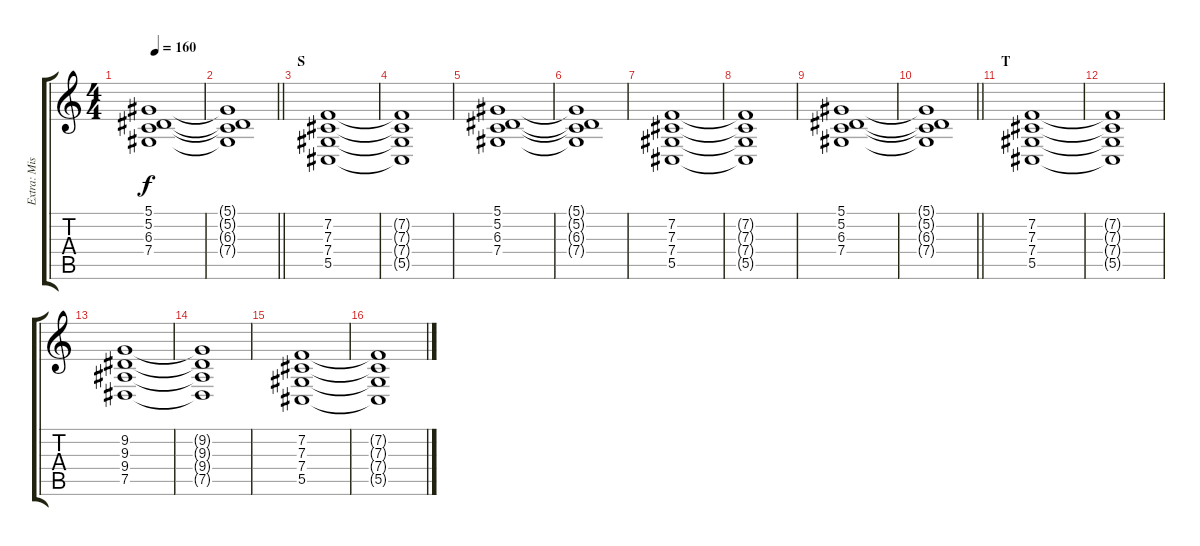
\track ("Extra: Misc" "Extra: Mis") {instrument pad4choir}
\staff {score tabs}
\tuning (Eb4 Bb3 Gb3 Db3 Ab2 Eb2) {hide}
\ts (4 4)
\tempo 160
\clef g2
\ks c
(5.1 5.2 6.3 7.4).1{dy f} |
\barLineRight lightlight
(5.1{t} 5.2{t} 6.3{t} 7.4{t}).1 |
\section ("" "S")
(7.2 7.3 7.4 5.5).1 |
(7.2{t} 7.3{t} 7.4{t} 5.5{t}).1 |
(5.1 5.2 6.3 7.4).1 |
(5.1{t} 5.2{t} 6.3{t} 7.4{t}).1 |
(7.2 7.3 7.4 5.5).1 |
(7.2{t} 7.3{t} 7.4{t} 5.5{t}).1 |
(5.1 5.2 6.3 7.4).1 |
\barLineRight lightlight
(5.1{t} 5.2{t} 6.3{t} 7.4{t}).1 |
\section ("" "T")
(7.2 7.3 7.4 5.5).1 |
(7.2{t} 7.3{t} 7.4{t} 5.5{t}).1 |
(9.2 9.3 9.4 7.5).1 |
(9.2{t} 9.3{t} 9.4{t} 7.5{t}).1 |
(7.2 7.3 7.4 5.5).1 |
(7.2{t} 7.3{t} 7.4{t} 5.5{t}).1
